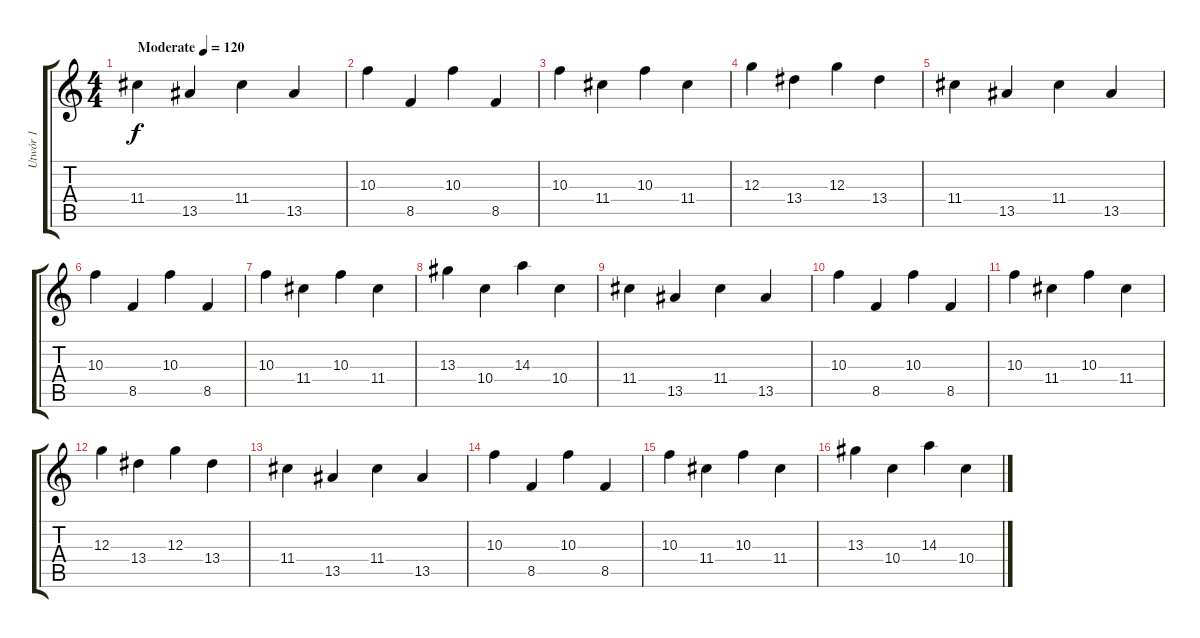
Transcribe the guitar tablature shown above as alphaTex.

\track ("Utwór 1" "Utwór 1") {instrument electricguitarclean}
\staff {score tabs}
\tuning (E4 B3 G3 D3 A2 E2) {hide}
\ts (4 4)
\tempo (120 "Moderate")
\clef g2
\ks c
11.4.4{dy f instrument electricguitarclean} 13.5.4 11.4.4 13.5.4 |
10.3.4 8.5.4 10.3.4 8.5.4 |
10.3.4 11.4.4 10.3.4 11.4.4 |
12.3.4 13.4.4 12.3.4 13.4.4 |
11.4.4 13.5.4 11.4.4 13.5.4 |
10.3.4 8.5.4 10.3.4 8.5.4 |
10.3.4 11.4.4 10.3.4 11.4.4 |
13.3.4 10.4.4 14.3.4 10.4.4 |
11.4.4 13.5.4 11.4.4 13.5.4 |
10.3.4 8.5.4 10.3.4 8.5.4 |
10.3.4 11.4.4 10.3.4 11.4.4 |
12.3.4 13.4.4 12.3.4 13.4.4 |
11.4.4 13.5.4 11.4.4 13.5.4 |
10.3.4 8.5.4 10.3.4 8.5.4 |
10.3.4 11.4.4 10.3.4 11.4.4 |
13.3.4 10.4.4 14.3.4 10.4.4
